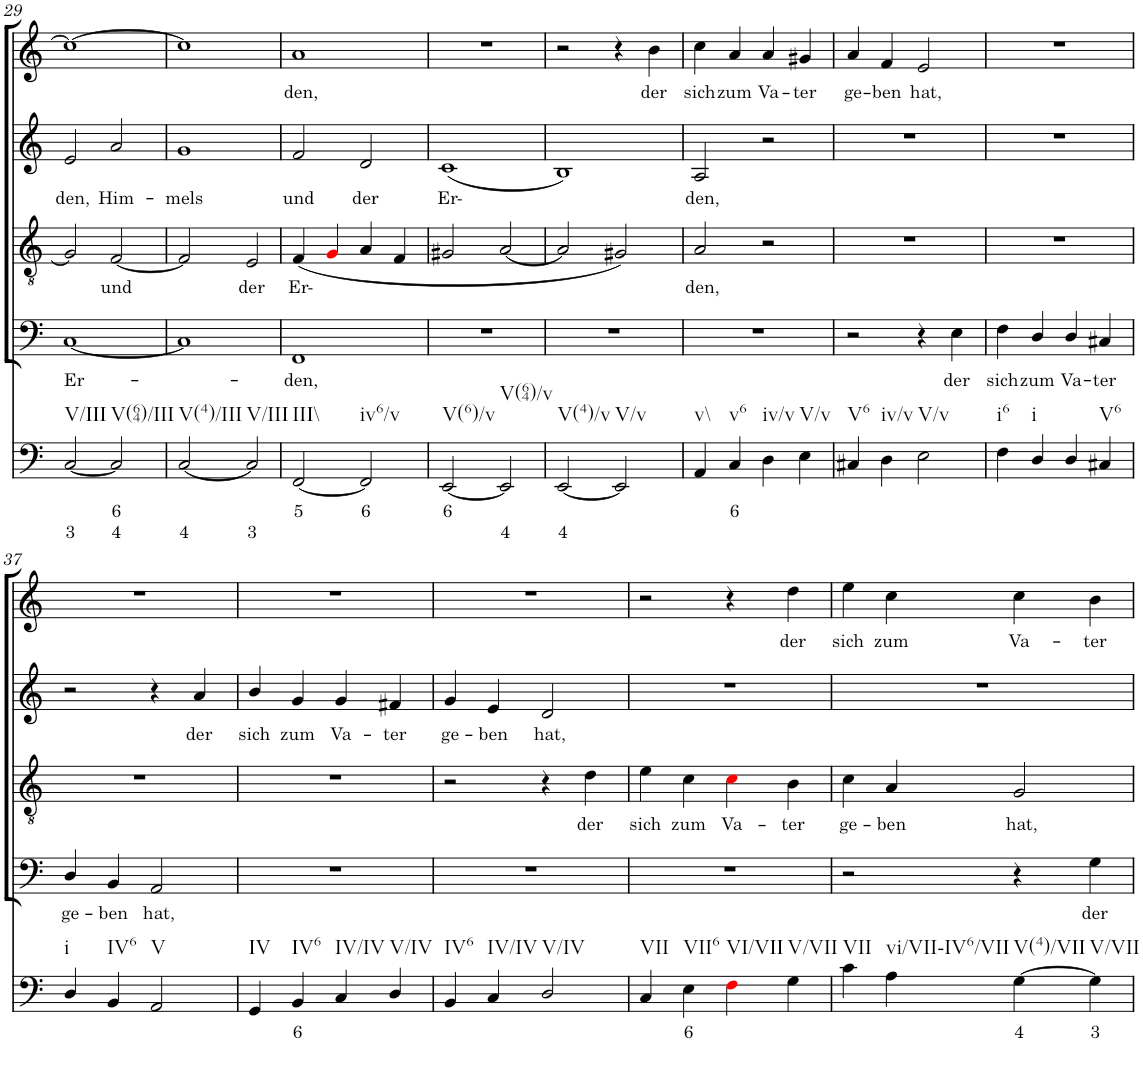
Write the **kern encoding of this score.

**kern	**text	**text	**kern	**text	**kern	**text	**kern	**text	**kern	**text
*part5	*part5	*part5	*part4	*part4	*part3	*part3	*part2	*part2	*part1	*part1
*staff5	*staff5	*staff5	*staff4	*staff4	*staff3	*staff3	*staff2	*staff2	*staff1	*staff1
*I"Continuo	*	*	*I"Bass	*	*I"Tenor	*	*I"Soprano II	*	*I"Soprano I	*
!!LO:PB:g=z
*clefF4	*	*	*clefF4	*	*clefGv2	*	*clefG2	*	*clefG2	*
*k[]	*	*	*k[]	*	*k[]	*	*k[]	*	*k[]	*
*M4/4	*	*	*M4/4	*	*M4/4	*	*M4/4	*	*M4/4	*
=29	=29	=29	=29	=29	=29	=29	=29	=29	=29	=29
!LO:TX:b:t=V/III	!	!	!	!	!	!	!	!	!	!
!	!	!LO:LY:b	!	!LO:LY:b	!	!	!	!LO:LY:b	!	!
[2C/	.	3	[1C	Er-	2G/]	.	2e/	den,	1cc_	.
!LO:TX:b:t=V(64)/III	!	!	!	!	!	!	!	!	!	!
!	!LO:LY:b	!LO:LY:b	!	!	!	!LO:LY:b	!	!LO:LY:b	!	!
2C/]	6	4	.	.	[2F/	und	2a/	Him-	.	.
=30	=30	=30	=30	=30	=30	=30	=30	=30	=30	=30
!LO:TX:b:t=V(4)/III	!	!	!	!	!	!	!	!	!	!
!	!	!LO:LY:b	!	!	!	!	!	!LO:LY:b	!	!
[2C/	.	4	1C]	.	2F/]	.	1g	mels	1cc]	.
!LO:TX:b:t=V/III	!	!	!	!	!	!	!	!	!	!
!	!	!LO:LY:b	!	!	!	!LO:LY:b	!	!	!	!
2C/]	.	3	.	.	2E/	der	.	.	.	.
=31	=31	=31	=31	=31	=31	=31	=31	=31	=31	=31
!LO:TX:b:t=III\\	!	!	!	!	!	!	!	!	!	!
!	!LO:LY:b	!	!	!LO:LY:b	!	!LO:LY:b	!	!LO:LY:b	!	!LO:LY:b
[2FF/	5	.	1FF	den,	(4F/	Er-	2f/	und	1a	den,
.	.	.	.	.	4Gi/	.	.	.	.	.
!LO:TX:b:t=iv6/v	!	!	!	!	!	!	!	!	!	!
!	!LO:LY:b	!	!	!	!	!	!	!LO:LY:b	!	!
2FF/]	6	.	.	.	4A/	.	2d/	der	.	.
.	.	.	.	.	4F/	.	.	.	.	.
=32	=32	=32	=32	=32	=32	=32	=32	=32	=32	=32
!LO:TX:b:t=V(6)/v	!	!	!	!	!	!	!	!	!	!
!	!LO:LY:b	!	!	!	!	!	!	!LO:LY:b	!	!
[2EE/	6	.	1r	.	2G#X/	.	(1c	Er-	1r	.
!LO:TX:b:t=V(64)/v	!	!	!	!	!	!	!	!	!	!
!	!	!LO:LY:b	!	!	!	!	!	!	!	!
2EE/]	.	4	.	.	[2A/	.	.	.	.	.
=33	=33	=33	=33	=33	=33	=33	=33	=33	=33	=33
!LO:TX:b:t=V(4)/v	!	!	!	!	!	!	!	!	!	!
!	!	!LO:LY:b	!	!	!	!	!	!	!	!
[2EE/	.	4	1r	.	2A/]	.	1B)	.	2r	.
!LO:TX:b:t=V/v	!	!	!	!	!	!	!	!	!	!
2EE/]	.	.	.	.	2G#X/)	.	.	.	4r	.
!	!	!	!	!	!	!	!	!	!	!LO:LY:b
.	.	.	.	.	.	.	.	.	4b\	der
=34	=34	=34	=34	=34	=34	=34	=34	=34	=34	=34
!LO:TX:b:t=v\\	!	!	!	!	!	!	!	!	!	!
!	!	!	!	!	!	!LO:LY:b	!	!LO:LY:b	!	!LO:LY:b
4AA/	.	.	1r	.	2A/	den,	2A/	den,	4cc\	sich
!LO:TX:b:t=v6	!	!	!	!	!	!	!	!	!	!
!	!LO:LY:b	!	!	!	!	!	!	!	!	!LO:LY:b
4C/	6	.	.	.	.	.	.	.	4a/	zum
!LO:TX:b:t=iv/v	!	!	!	!	!	!	!	!	!	!
!	!	!	!	!	!	!	!	!	!	!LO:LY:b
4D\	.	.	.	.	2r	.	2r	.	4a/	Va-
!LO:TX:b:t=V/v	!	!	!	!	!	!	!	!	!	!
!	!	!	!	!	!	!	!	!	!	!LO:LY:b
4E\	.	.	.	.	.	.	.	.	4g#X/	ter
=35	=35	=35	=35	=35	=35	=35	=35	=35	=35	=35
!LO:TX:b:t=V6	!	!	!	!	!	!	!	!	!	!
!	!	!	!	!	!	!	!	!	!	!LO:LY:b
4C#X/	.	.	2r	.	1r	.	1r	.	4a/	ge-
!LO:TX:b:t=iv/v	!	!	!	!	!	!	!	!	!	!
!	!	!	!	!	!	!	!	!	!	!LO:LY:b
4D\	.	.	.	.	.	.	.	.	4f/	ben
!LO:TX:b:t=V/v	!	!	!	!	!	!	!	!	!	!
!	!	!	!	!	!	!	!	!	!	!LO:LY:b
2E\	.	.	4r	.	.	.	.	.	2e/	hat,
!	!	!	!	!LO:LY:b	!	!	!	!	!	!
.	.	.	4E\	der	.	.	.	.	.	.
=36	=36	=36	=36	=36	=36	=36	=36	=36	=36	=36
!LO:TX:b:t=i6	!	!	!	!	!	!	!	!	!	!
!	!	!	!	!LO:LY:b	!	!	!	!	!	!
4F\	.	.	4F\	sich	1r	.	1r	.	1r	.
!LO:TX:b:t=i	!	!	!	!	!	!	!	!	!	!
!	!	!	!	!LO:LY:b	!	!	!	!	!	!
4D/	.	.	4D/	zum	.	.	.	.	.	.
!	!	!	!	!LO:LY:b	!	!	!	!	!	!
4D/	.	.	4D/	Va-	.	.	.	.	.	.
!LO:TX:b:t=V6	!	!	!	!	!	!	!	!	!	!
!	!	!	!	!LO:LY:b	!	!	!	!	!	!
4C#X/	.	.	4C#X/	ter	.	.	.	.	.	.
!!LO:LB:g=z
=37	=37	=37	=37	=37	=37	=37	=37	=37	=37	=37
!LO:TX:b:t=i	!	!	!	!	!	!	!	!	!	!
!	!	!	!	!LO:LY:b	!	!	!	!	!	!
4D/	.	.	4D/	ge-	1r	.	2r	.	1r	.
!LO:TX:b:t=IV6	!	!	!	!	!	!	!	!	!	!
!	!	!	!	!LO:LY:b	!	!	!	!	!	!
4BB/	.	.	4BB/	ben	.	.	.	.	.	.
!LO:TX:b:t=V	!	!	!	!	!	!	!	!	!	!
!	!	!	!	!LO:LY:b	!	!	!	!	!	!
2AA/	.	.	2AA/	hat,	.	.	4r	.	.	.
!	!	!	!	!	!	!	!	!LO:LY:b	!	!
.	.	.	.	.	.	.	4a/	der	.	.
=38	=38	=38	=38	=38	=38	=38	=38	=38	=38	=38
!LO:TX:b:t=IV	!	!	!	!	!	!	!	!	!	!
!	!	!	!	!	!	!	!	!LO:LY:b	!	!
4GG/	.	.	1r	.	1r	.	4b/	sich	1r	.
!LO:TX:b:t=IV6	!	!	!	!	!	!	!	!	!	!
!	!LO:LY:b	!	!	!	!	!	!	!LO:LY:b	!	!
4BB/	6	.	.	.	.	.	4g/	zum	.	.
!LO:TX:b:t=IV/IV	!	!	!	!	!	!	!	!	!	!
!	!	!	!	!	!	!	!	!LO:LY:b	!	!
4C/	.	.	.	.	.	.	4g/	Va-	.	.
!LO:TX:b:t=V/IV	!	!	!	!	!	!	!	!	!	!
!	!	!	!	!	!	!	!	!LO:LY:b	!	!
4D/	.	.	.	.	.	.	4f#X/	ter	.	.
=39	=39	=39	=39	=39	=39	=39	=39	=39	=39	=39
!LO:TX:b:t=IV6	!	!	!	!	!	!	!	!	!	!
!	!	!	!	!	!	!	!	!LO:LY:b	!	!
4BB/	.	.	1r	.	2r	.	4g/	ge-	1r	.
!LO:TX:b:t=IV/IV	!	!	!	!	!	!	!	!	!	!
!	!	!	!	!	!	!	!	!LO:LY:b	!	!
4C/	.	.	.	.	.	.	4e/	ben	.	.
!LO:TX:b:t=V/IV	!	!	!	!	!	!	!	!	!	!
!	!	!	!	!	!	!	!	!LO:LY:b	!	!
2D/	.	.	.	.	4r	.	2d/	hat,	.	.
!	!	!	!	!	!	!LO:LY:b	!	!	!	!
.	.	.	.	.	4d\	der	.	.	.	.
=40	=40	=40	=40	=40	=40	=40	=40	=40	=40	=40
!LO:TX:b:t=VII	!	!	!	!	!	!	!	!	!	!
!	!	!	!	!	!	!LO:LY:b	!	!	!	!
4C/	.	.	1r	.	4e\	sich	1r	.	2r	.
!LO:TX:b:t=VII6	!	!	!	!	!	!	!	!	!	!
!	!LO:LY:b	!	!	!	!	!LO:LY:b	!	!	!	!
4E\	6	.	.	.	4c\	zum	.	.	.	.
!LO:TX:b:t=VI/VII	!	!	!	!	!	!	!	!	!	!
!	!	!	!	!	!	!LO:LY:b	!	!	!	!
4Fi\	.	.	.	.	4ci\	Va-	.	.	4r	.
!LO:TX:b:t=V/VII	!	!	!	!	!	!	!	!	!	!
!	!	!	!	!	!	!LO:LY:b	!	!	!	!LO:LY:b
4G\	.	.	.	.	4B\	ter	.	.	4dd\	der
=41	=41	=41	=41	=41	=41	=41	=41	=41	=41	=41
!LO:TX:b:t=VII	!	!	!	!	!	!	!	!	!	!
!	!	!	!	!	!	!LO:LY:b	!	!	!	!LO:LY:b
4c\	.	.	2r	.	4c\	ge-	1r	.	4ee\	sich
!LO:TX:b:t=vi/VII-IV6/VII	!	!	!	!	!	!	!	!	!	!
!	!	!	!	!	!	!LO:LY:b	!	!	!	!LO:LY:b
4A\	.	.	.	.	4A/	ben	.	.	4cc\	zum
!LO:TX:b:t=V(4)/VII	!	!	!	!	!	!	!	!	!	!
!	!LO:LY:b	!	!	!	!	!LO:LY:b	!	!	!	!LO:LY:b
[4G\	4	.	4r	.	2G/	hat,	.	.	4cc\	Va-
!LO:TX:b:t=V/VII	!	!	!	!	!	!	!	!	!	!
!	!LO:LY:b	!	!	!LO:LY:b	!	!	!	!	!	!LO:LY:b
4G\]	3	.	4G\	der	.	.	.	.	4b\	ter
=	=	=	=	=	=	=	=	=	=	=
*-	*-	*-	*-	*-	*-	*-	*-	*-	*-	*-
